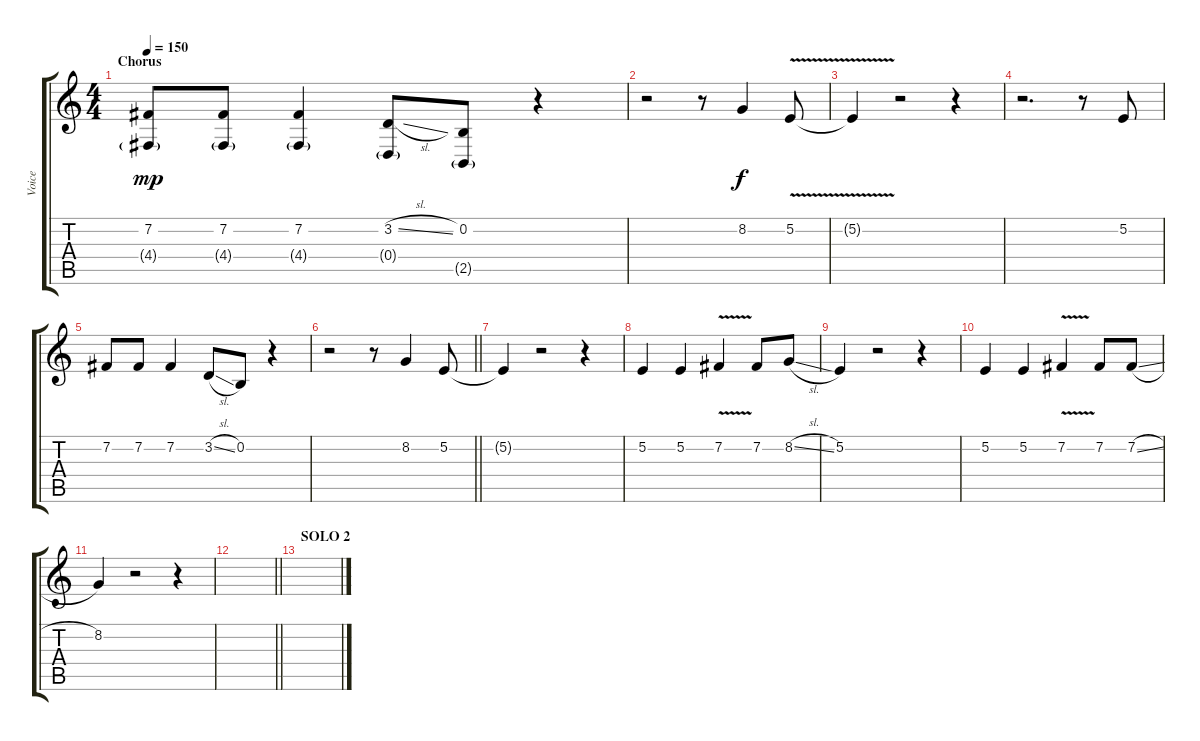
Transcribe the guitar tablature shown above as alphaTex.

\track ("Voice" "Voice") {instrument baritonesax}
\staff {score tabs}
\tuning (E4 B3 G3 D3 A2 E2) {hide}
\ts (4 4)
\section ("" "Chorus")
\tempo 150
\clef g2
\ks c
(7.2 4.4{g}).8{dy mp} (7.2 4.4{g}).8 (7.2 4.4{g}).4 (3.2{sl} 0.4{g}).8 (0.2 2.5{g}).8 r.4 |
r.2 r.8 8.2.4{dy f} 5.2{v}.8 |
5.2{t}.4 r.2 r.4 |
r.2{d} r.8 5.2.8 |
7.2.8 7.2.8 7.2.4 3.2{sl}.8 0.2.8 r.4 |
\barLineRight lightlight
r.2 r.8 8.2.4 5.2.8 |
5.2{t}.4 r.2 r.4 |
5.2.4 5.2.4 7.2{v}.4 7.2.8 8.2{sl}.8 |
5.2.4 r.2 r.4 |
5.2.4 5.2.4 7.2{v}.4 7.2.8 7.2{sl}.8 |
8.2.4 r.2 r.4 |
\barLineRight lightlight
|
\section ("" "SOLO 2")
